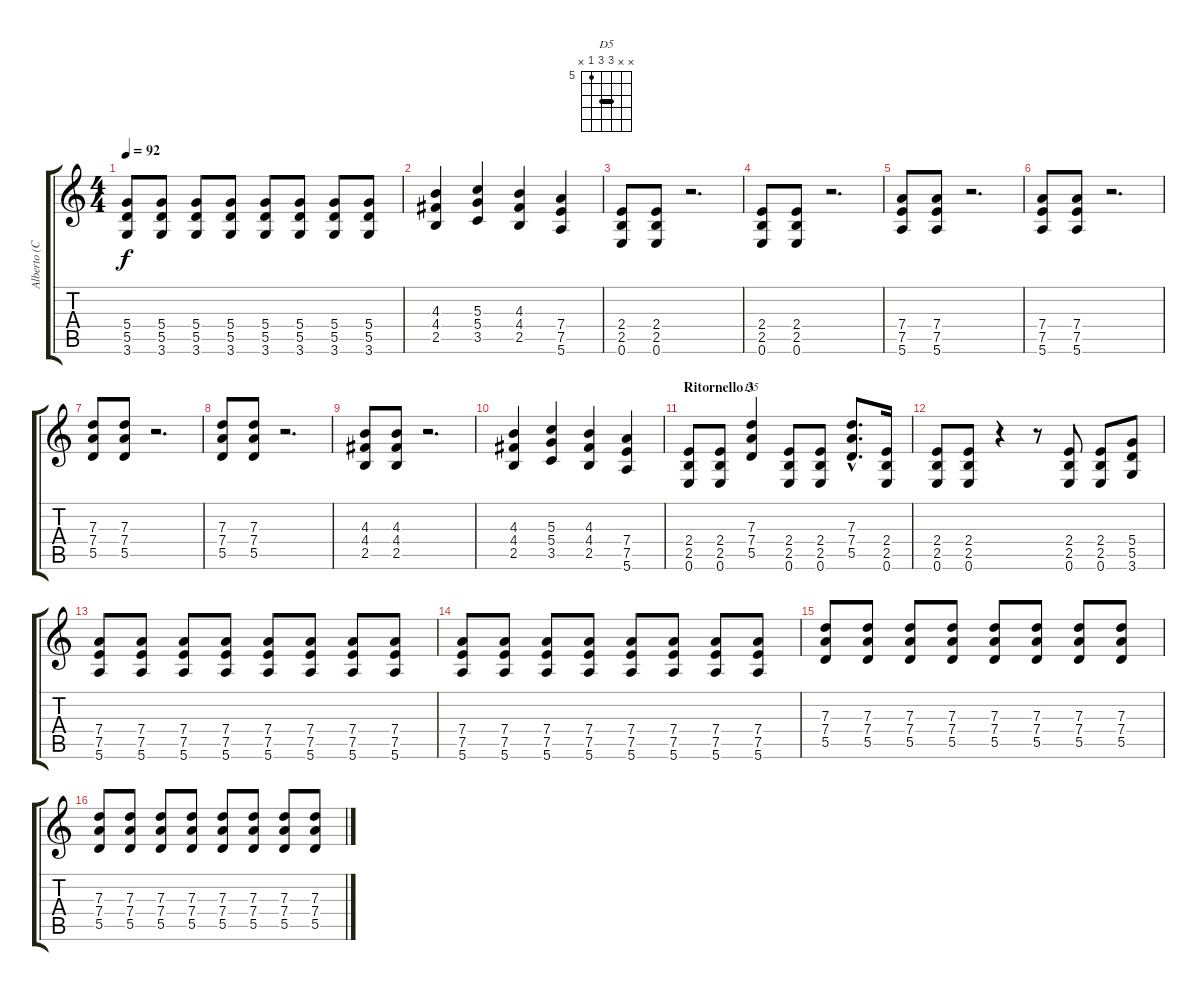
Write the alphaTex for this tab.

\track ("Alberto (Chitarra 2)" "Alberto (C") {instrument electricguitarclean}
\staff {score tabs}
\tuning (E4 B3 G3 D3 A2 E2) {hide}
\chord ("D5" x x 7 7 5 x) {firstfret 5 barre 7}
\ts (4 4)
\tempo 92
\clef g2
\ks c
(5.4 5.5 3.6).8{dy f} (5.4 5.5 3.6).8 (5.4 5.5 3.6).8 (5.4 5.5 3.6).8 (5.4 5.5 3.6).8 (5.4 5.5 3.6).8 (5.4 5.5 3.6).8 (5.4 5.5 3.6).8 |
(4.3 4.4 2.5).4 (5.3 5.4 3.5).4 (4.3 4.4 2.5).4 (7.4 7.5 5.6).4 |
(2.4 2.5 0.6).8 (2.4 2.5 0.6).8 r.2{d} |
(2.4 2.5 0.6).8 (2.4 2.5 0.6).8 r.2{d} |
(7.4 7.5 5.6).8 (7.4 7.5 5.6).8 r.2{d} |
(7.4 7.5 5.6).8 (7.4 7.5 5.6).8 r.2{d} |
(7.3 7.4 5.5).8 (7.3 7.4 5.5).8 r.2{d} |
(7.3 7.4 5.5).8 (7.3 7.4 5.5).8 r.2{d} |
(4.3 4.4 2.5).8 (4.3 4.4 2.5).8 r.2{d} |
(4.3 4.4 2.5).4 (5.3 5.4 3.5).4 (4.3 4.4 2.5).4 (7.4 7.5 5.6).4 |
\section ("" "Ritornello 3")
(2.4 2.5 0.6).8 (2.4 2.5 0.6).8 (7.3 7.4 5.5).4{ch "D5"} (2.4 2.5 0.6).8 (2.4 2.5 0.6).8 (7.3{hac} 7.4{hac} 5.5{hac}).8{d} (2.4 2.5 0.6).16 |
(2.4 2.5 0.6).8 (2.4 2.5 0.6).8 r.4 r.8 (2.4 2.5 0.6).8 (2.4 2.5 0.6).8 (5.4 5.5 3.6).8 |
(7.4 7.5 5.6).8 (7.4 7.5 5.6).8 (7.4 7.5 5.6).8 (7.4 7.5 5.6).8 (7.4 7.5 5.6).8 (7.4 7.5 5.6).8 (7.4 7.5 5.6).8 (7.4 7.5 5.6).8 |
(7.4 7.5 5.6).8 (7.4 7.5 5.6).8 (7.4 7.5 5.6).8 (7.4 7.5 5.6).8 (7.4 7.5 5.6).8 (7.4 7.5 5.6).8 (7.4 7.5 5.6).8 (7.4 7.5 5.6).8 |
(7.3 7.4 5.5).8 (7.3 7.4 5.5).8 (7.3 7.4 5.5).8 (7.3 7.4 5.5).8 (7.3 7.4 5.5).8 (7.3 7.4 5.5).8 (7.3 7.4 5.5).8 (7.3 7.4 5.5).8 |
(7.3 7.4 5.5).8 (7.3 7.4 5.5).8 (7.3 7.4 5.5).8 (7.3 7.4 5.5).8 (7.3 7.4 5.5).8 (7.3 7.4 5.5).8 (7.3 7.4 5.5).8 (7.3 7.4 5.5).8
